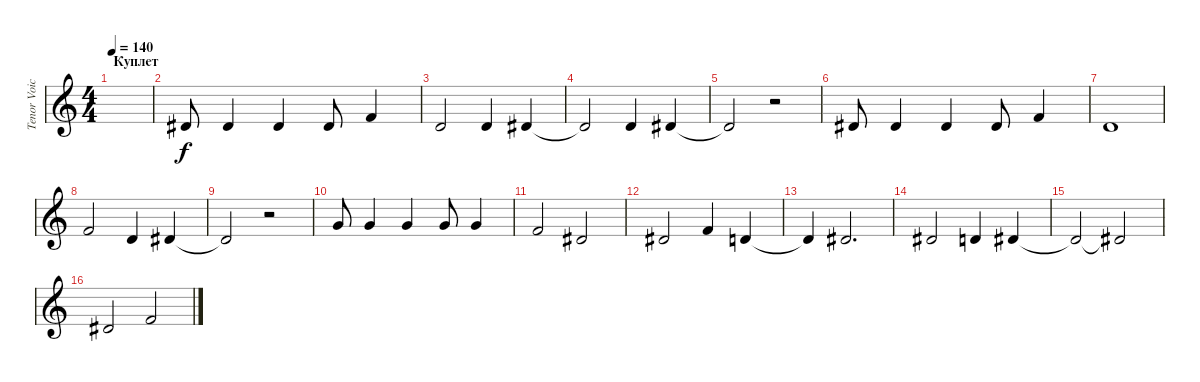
\track ("Tenor Voice" "Tenor Voic") {instrument tenorsax}
\staff {score}
\tuning (E4 B3 G3 D3 A2 E2 B1) {hide}
\ts (4 4)
\section ("" "Куплет")
\tempo 140
\clef g2
\ks c
|
4.2.8 4.2.4 4.2.4 4.2.8 1.1.4 |
3.2.2 3.2.4 4.2.4 |
4.2{t}.2 3.2.4 4.2.4 |
4.2{t}.2 r.2 |
4.2.8 4.2.4 4.2.4 4.2.8 1.1.4 |
3.2.1 |
1.1.2 3.2.4 4.2.4 |
4.2{t}.2 r.2 |
3.1.8 3.1.4 3.1.4 3.1.8 3.1.4 |
1.1.2 4.2.2 |
4.2.2 1.1.4 3.2.4 |
3.2{t}.4 4.2.2{d} |
4.2.2 3.2.4 4.2.4 |
4.2{t}.2 4.2{t}.2 |
4.2.2 1.1.2
